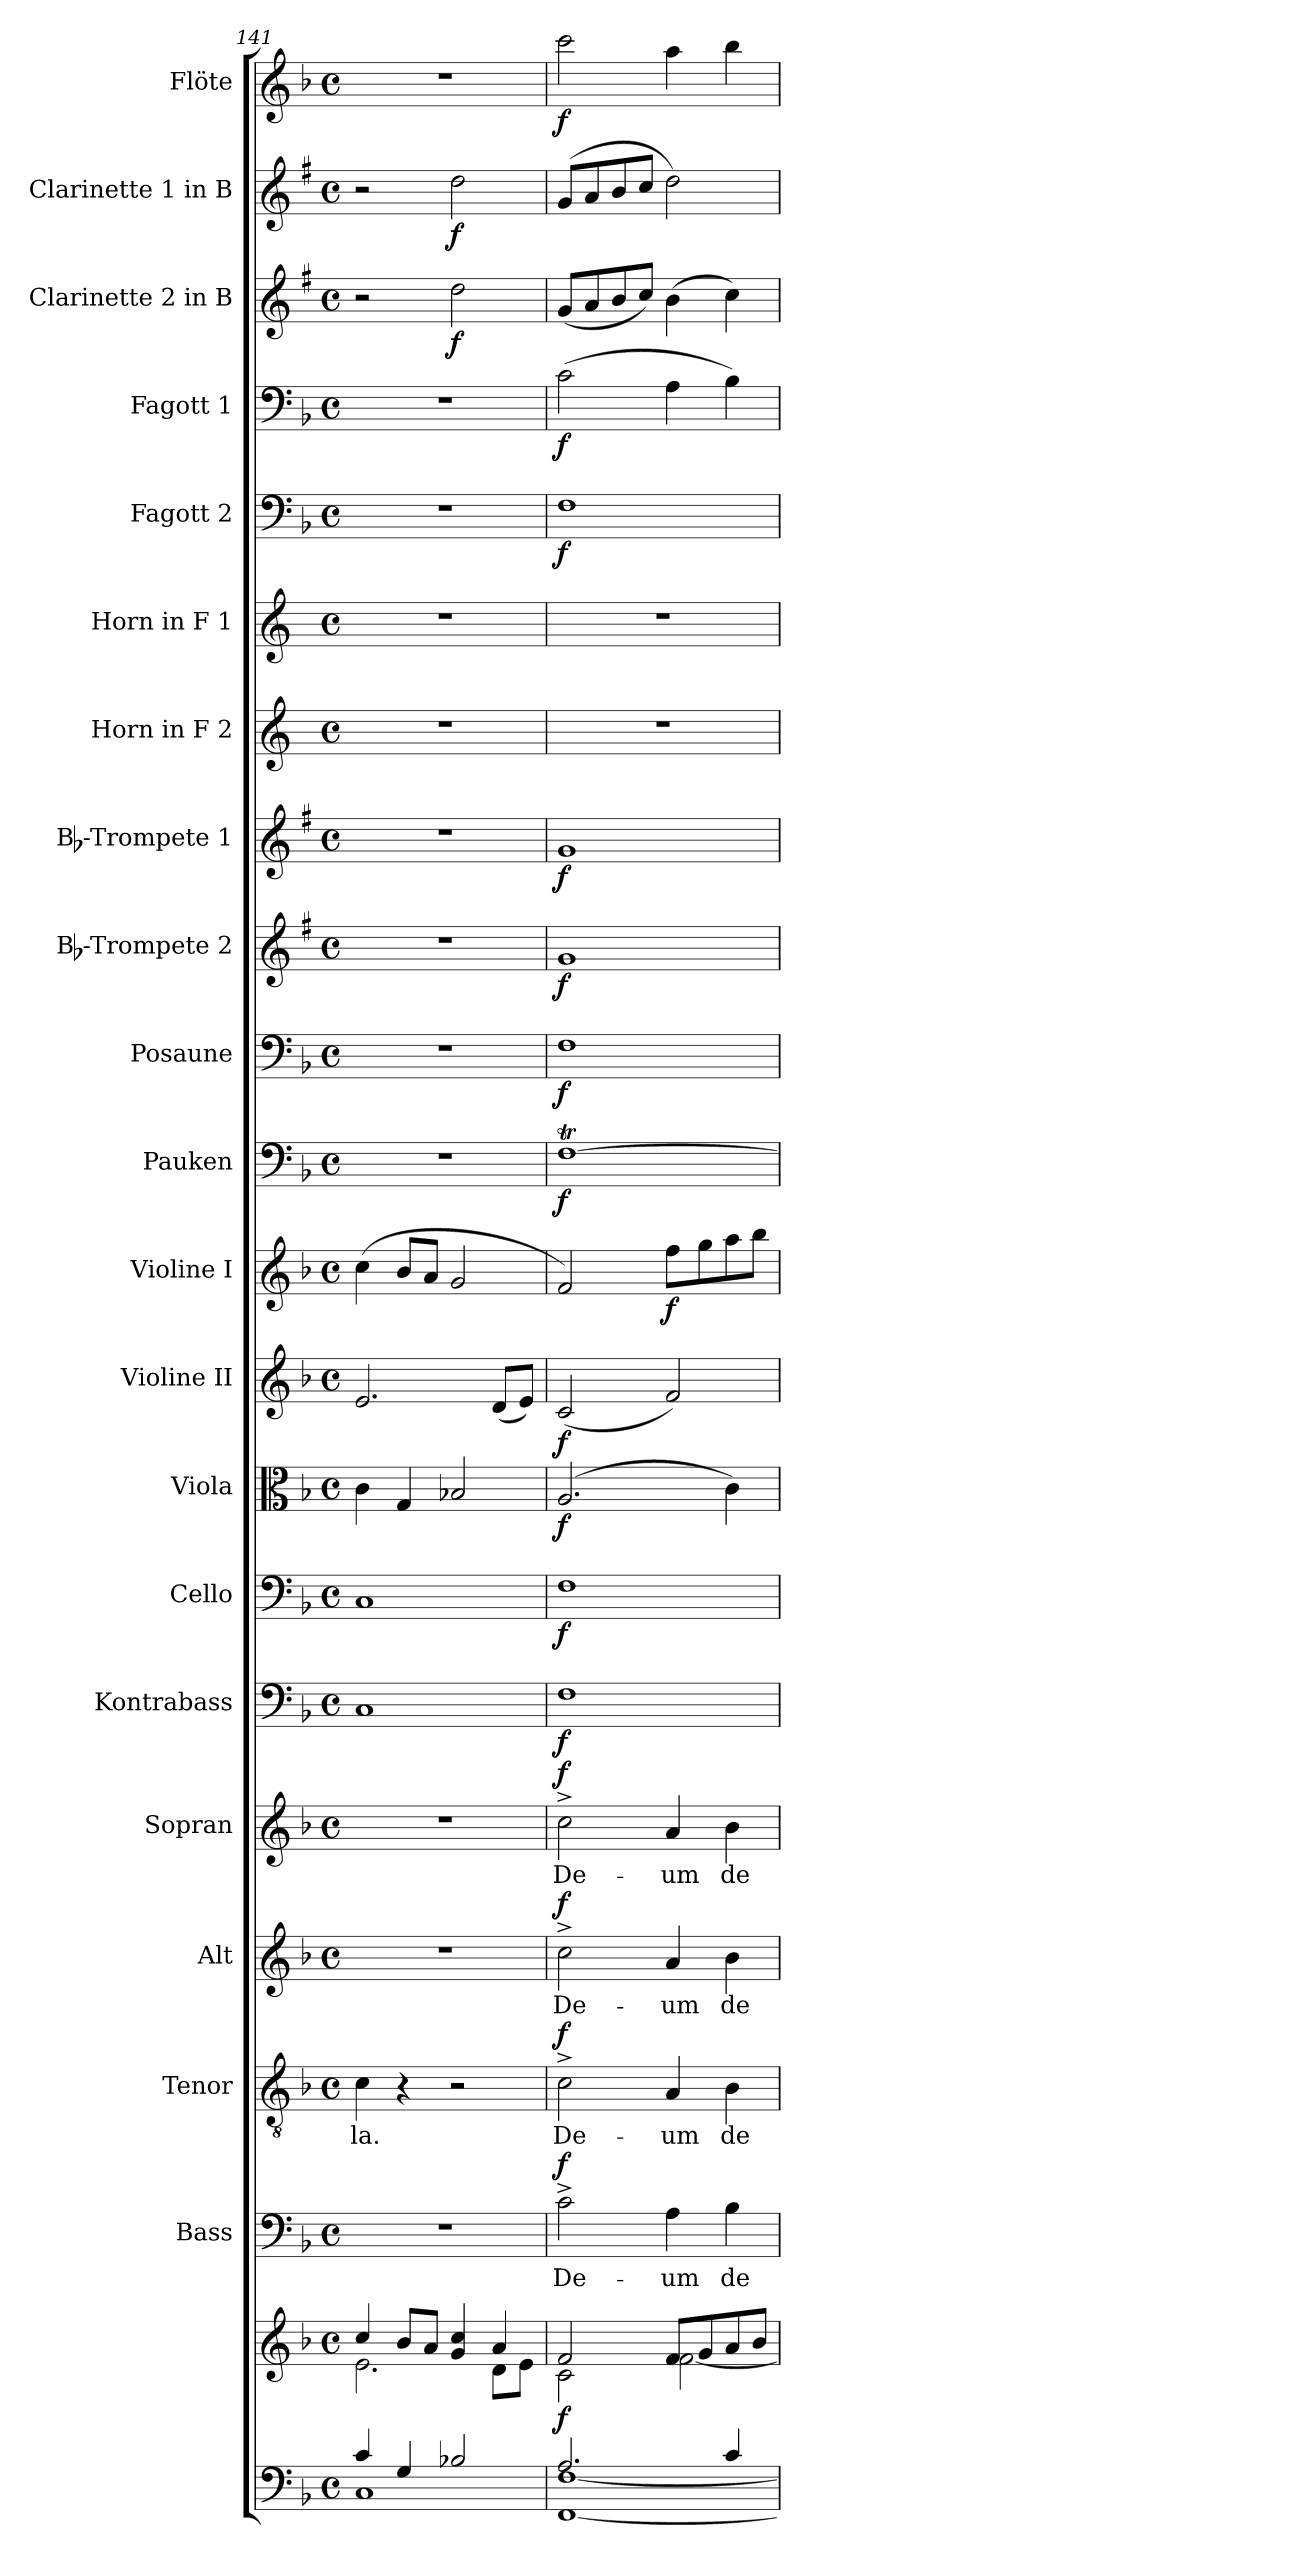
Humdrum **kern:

**kern	**kern	**dynam	**kern	**text	**dynam	**kern	**text	**dynam	**kern	**text	**dynam	**kern	**text	**dynam	**kern	**dynam	**kern	**dynam	**kern	**dynam	**kern	**dynam	**kern	**dynam	**kern	**dynam	**kern	**dynam	**kern	**dynam	**kern	**dynam	**kern	**kern	**kern	**dynam	**kern	**dynam	**kern	**dynam	**kern	**dynam	**kern	**dynam
*part21	*part21	*part21	*part20	*part20	*part20	*part19	*part19	*part19	*part18	*part18	*part18	*part17	*part17	*part17	*part16	*part16	*part15	*part15	*part14	*part14	*part13	*part13	*part12	*part12	*part11	*part11	*part10	*part10	*part9	*part9	*part8	*part8	*part7	*part6	*part5	*part5	*part4	*part4	*part3	*part3	*part2	*part2	*part1	*part1
*staff22	*staff21	*staff21/22	*staff20	*staff20	*staff20	*staff19	*staff19	*staff19	*staff18	*staff18	*staff18	*staff17	*staff17	*staff17	*staff16	*staff16	*staff15	*staff15	*staff14	*staff14	*staff13	*staff13	*staff12	*staff12	*staff11	*staff11	*staff10	*staff10	*staff9	*staff9	*staff8	*staff8	*staff7	*staff6	*staff5	*staff5	*staff4	*staff4	*staff3	*staff3	*staff2	*staff2	*staff1	*staff1
*	*	*	*I"Bass	*	*	*I"Tenor	*	*	*I"Alt	*	*	*I"Sopran	*	*	*I"Kontrabass	*	*I"Cello	*	*I"Viola	*	*I"Violine II	*	*I"Violine I	*	*I"Pauken	*	*I"Posaune	*	*I"Bb-Trompete 2	*	*I"Bb-Trompete 1	*	*I"Horn in F 2	*I"Horn in F 1	*I"Fagott 2	*	*I"Fagott 1	*	*I"Clarinette 2 in B	*	*I"Clarinette 1 in B	*	*I"Flöte	*
*	*	*	*I'B.	*	*	*I'T.	*	*	*I'A.	*	*	*I'S.	*	*	*I'Kb.	*	*	*	*I'Vla.	*	*I'Vl. II	*	*I'Vl. I	*	*I'Pk.	*	*I'Pos.	*	*I'Bb Trp. 2	*	*I'Bb Trp. 1	*	*	*	*I'Fg. 2	*	*I'Fg. 1	*	*I'Clar. 2	*	*I'Clar.1	*	*I'Fl.	*
*clefF4	*clefG2	*	*clefF4	*	*	*clefGv2	*	*	*clefG2	*	*	*clefG2	*	*	*clefF4	*	*clefF4	*	*clefC3	*	*clefG2	*	*clefG2	*	*clefF4	*	*clefF4	*	*clefG2	*	*clefG2	*	*clefG2	*clefG2	*clefF4	*	*clefF4	*	*clefG2	*	*clefG2	*	*clefG2	*
*	*	*	*	*	*	*	*	*	*	*	*	*	*	*	*ITrd7c12	*	*	*	*	*	*	*	*	*	*	*	*	*	*ITrd1c2	*	*ITrd1c2	*	*ITrd4c7	*ITrd4c7	*	*	*	*	*ITrd1c2	*	*ITrd1c2	*	*	*
*k[b-]	*k[b-]	*	*k[b-]	*	*	*k[b-]	*	*	*k[b-]	*	*	*k[b-]	*	*	*k[b-]	*	*k[b-]	*	*k[b-]	*	*k[b-]	*	*k[b-]	*	*k[b-]	*	*k[b-]	*	*k[b-]	*	*k[b-]	*	*k[b-]	*k[b-]	*k[b-]	*	*k[b-]	*	*k[b-]	*	*k[b-]	*	*k[b-]	*
*F:	*F:	*	*F:	*	*	*F:	*	*	*F:	*	*	*F:	*	*	*F:	*	*F:	*	*F:	*	*F:	*	*F:	*	*F:	*	*F:	*	*F:	*	*F:	*	*F:	*F:	*F:	*	*F:	*	*F:	*	*F:	*	*F:	*
*M4/4	*M4/4	*	*M4/4	*	*	*M4/4	*	*	*M4/4	*	*	*M4/4	*	*	*M4/4	*	*M4/4	*	*M4/4	*	*M4/4	*	*M4/4	*	*M4/4	*	*M4/4	*	*M4/4	*	*M4/4	*	*M4/4	*M4/4	*M4/4	*	*M4/4	*	*M4/4	*	*M4/4	*	*M4/4	*
*met(c)	*met(c)	*	*met(c)	*	*	*met(c)	*	*	*met(c)	*	*	*met(c)	*	*	*met(c)	*	*met(c)	*	*met(c)	*	*met(c)	*	*met(c)	*	*met(c)	*	*met(c)	*	*met(c)	*	*met(c)	*	*met(c)	*met(c)	*met(c)	*	*met(c)	*	*met(c)	*	*met(c)	*	*met(c)	*
=141	=141	=141	=141	=141	=141	=141	=141	=141	=141	=141	=141	=141	=141	=141	=141	=141	=141	=141	=141	=141	=141	=141	=141	=141	=141	=141	=141	=141	=141	=141	=141	=141	=141	=141	=141	=141	=141	=141	=141	=141	=141	=141	=141	=141
*^	*^	*	*	*	*	*	*	*	*	*	*	*	*	*	*	*	*	*	*	*	*	*	*	*	*	*	*	*	*	*	*	*	*	*	*	*	*	*	*	*	*	*	*	*
!	!	!	!	!	!	!	!	!	!LO:LY:b	!	!	!	!	!	!	!	!	!	!	!	!	!	!	!	!	!	!	!	!	!	!	!	!	!	!	!	!	!	!	!	!	!	!	!	!	!
4c/	1C	4cc/	2.e\	.	1r	.	.	4c\	-la.	.	1r	.	.	1r	.	.	1CC	.	1C	.	4c\	.	2.e/	.	(>4cc\	.	1r	.	1r	.	1r	.	1r	.	1r	1r	1r	.	1r	.	2r	.	2r	.	1r	.
4G/	.	8b-/L	.	.	.	.	.	4r	.	.	.	.	.	.	.	.	.	.	.	.	4G/	.	.	.	8b-/L	.	.	.	.	.	.	.	.	.	.	.	.	.	.	.	.	.	.	.	.	.
.	.	8a/J	.	.	.	.	.	.	.	.	.	.	.	.	.	.	.	.	.	.	.	.	.	.	8a/J	.	.	.	.	.	.	.	.	.	.	.	.	.	.	.	.	.	.	.	.	.
!	!	!	!	!	!	!	!	!	!	!	!	!	!	!	!	!	!	!	!	!	!	!	!	!	!	!	!	!	!	!	!	!	!	!	!	!	!	!	!	!	!	!LO:DY:b	!	!LO:DY:b	!	!
2B-X/	.	4g/ 4cc/	.	.	.	.	.	2r	.	.	.	.	.	.	.	.	.	.	.	.	2B-X/	.	.	.	2g/	.	.	.	.	.	.	.	.	.	.	.	.	.	.	.	2cc\	f	2cc\	f	.	.
.	.	4a/	8d\L	.	.	.	.	.	.	.	.	.	.	.	.	.	.	.	.	.	.	.	(<8d/L	.	.	.	.	.	.	.	.	.	.	.	.	.	.	.	.	.	.	.	.	.	.	.
.	.	.	8e\J	.	.	.	.	.	.	.	.	.	.	.	.	.	.	.	.	.	.	.	8e/J)	.	.	.	.	.	.	.	.	.	.	.	.	.	.	.	.	.	.	.	.	.	.	.
!!LO:PB:g=z
=142	=142	=142	=142	=142	=142	=142	=142	=142	=142	=142	=142	=142	=142	=142	=142	=142	=142	=142	=142	=142	=142	=142	=142	=142	=142	=142	=142	=142	=142	=142	=142	=142	=142	=142	=142	=142	=142	=142	=142	=142	=142	=142	=142	=142	=142	=142
!	!	!	!	!LO:DY:b	!	!LO:LY:b	!LO:DY:a	!	!LO:LY:b	!LO:DY:a	!	!LO:LY:b	!LO:DY:a	!	!LO:LY:b	!LO:DY:a	!	!LO:DY:b	!	!LO:DY:b	!	!LO:DY:b	!	!LO:DY:b	!	!	!	!LO:DY:b	!	!LO:DY:b	!	!LO:DY:b	!	!LO:DY:b	!	!	!	!LO:DY:b	!	!LO:DY:b	!	!	!	!	!	!LO:DY:b
2.A/	[<1FF [<1F	2f/	2c\	f	2c^>\	De-	f	2c^>\	De-	f	2cc^>\	De-	f	2cc^>\	De-	f	1FF	f	1F	f	(2.A/	f	(<2c/	f	2f/)	.	[1FT	f	1F	f	1f	f	1f	f	1r	1r	1F	f	(>2c\	f	(<8f/L	.	(>8f/L	.	2ccc\	f
.	.	.	.	.	.	.	.	.	.	.	.	.	.	.	.	.	.	.	.	.	.	.	.	.	.	.	.	.	.	.	.	.	.	.	.	.	.	.	.	.	8g/	.	8g/	.	.	.
.	.	.	.	.	.	.	.	.	.	.	.	.	.	.	.	.	.	.	.	.	.	.	.	.	.	.	.	.	.	.	.	.	.	.	.	.	.	.	.	.	8a/	.	8a/	.	.	.
.	.	.	.	.	.	.	.	.	.	.	.	.	.	.	.	.	.	.	.	.	.	.	.	.	.	.	.	.	.	.	.	.	.	.	.	.	.	.	.	.	8b-/J)	.	8b-/J	.	.	.
!	!	!	!	!	!	!LO:LY:b	!	!	!LO:LY:b	!	!	!LO:LY:b	!	!	!LO:LY:b	!	!	!	!	!	!	!	!	!	!	!LO:DY:b	!	!	!	!	!	!	!	!	!	!	!	!	!	!	!	!	!	!	!	!
.	.	8f/L	[<2f\	.	4A\	-um	.	4A/	-um	.	4a/	-um	.	4a/	-um	.	.	.	.	.	.	.	2f/)	.	8ff\L	f	.	.	.	.	.	.	.	.	.	.	.	.	4A\	.	(>4a\	.	2cc\)	.	4aa\	.
.	.	8g/	.	.	.	.	.	.	.	.	.	.	.	.	.	.	.	.	.	.	.	.	.	.	8gg\	.	.	.	.	.	.	.	.	.	.	.	.	.	.	.	.	.	.	.	.	.
!	!	!	!	!	!	!LO:LY:b	!	!	!LO:LY:b	!	!	!LO:LY:b	!	!	!LO:LY:b	!	!	!	!	!	!	!	!	!	!	!	!	!	!	!	!	!	!	!	!	!	!	!	!	!	!	!	!	!	!	!
4c/	.	8a/	.	.	4B-\	de	.	4B-\	de	.	4b-\	de	.	4b-\	de	.	.	.	.	.	4c\)	.	.	.	8aa\	.	.	.	.	.	.	.	.	.	.	.	.	.	4B-\)	.	4b-\)	.	.	.	4bb-\	.
.	.	8b-/J	.	.	.	.	.	.	.	.	.	.	.	.	.	.	.	.	.	.	.	.	.	.	8bb-\J	.	.	.	.	.	.	.	.	.	.	.	.	.	.	.	.	.	.	.	.	.
*v	*v	*	*	*	*	*	*	*	*	*	*	*	*	*	*	*	*	*	*	*	*	*	*	*	*	*	*	*	*	*	*	*	*	*	*	*	*	*	*	*	*	*	*	*	*	*
*	*v	*v	*	*	*	*	*	*	*	*	*	*	*	*	*	*	*	*	*	*	*	*	*	*	*	*	*	*	*	*	*	*	*	*	*	*	*	*	*	*	*	*	*	*	*
=	=	=	=	=	=	=	=	=	=	=	=	=	=	=	=	=	=	=	=	=	=	=	=	=	=	=	=	=	=	=	=	=	=	=	=	=	=	=	=	=	=	=	=	=
*-	*-	*-	*-	*-	*-	*-	*-	*-	*-	*-	*-	*-	*-	*-	*-	*-	*-	*-	*-	*-	*-	*-	*-	*-	*-	*-	*-	*-	*-	*-	*-	*-	*-	*-	*-	*-	*-	*-	*-	*-	*-	*-	*-	*-
